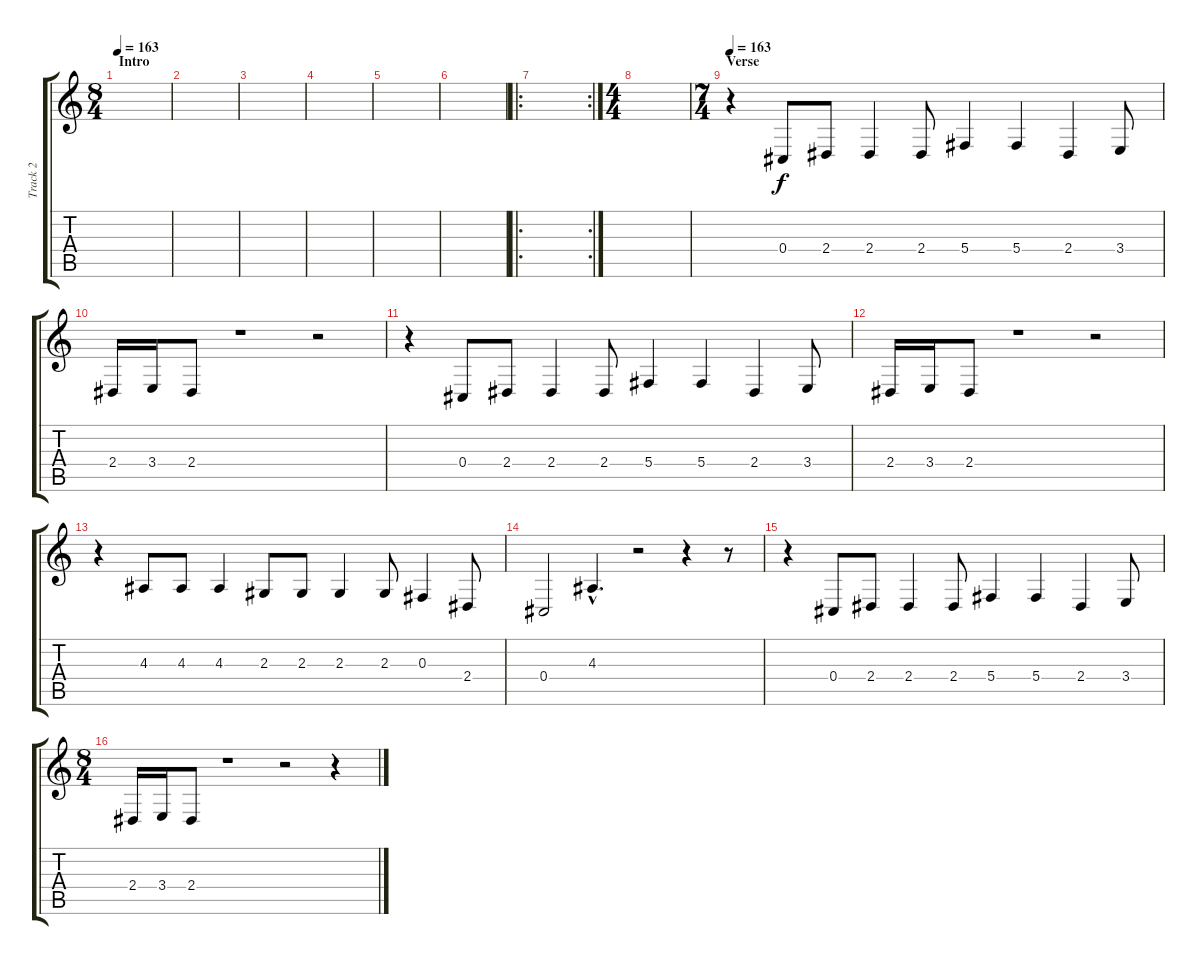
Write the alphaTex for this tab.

\track ("Track 2" "Track 2") {instrument lead2sawtooth}
\staff {score tabs}
\tuning (Eb4 Bb3 Gb3 Db3 Ab2 Eb2) {hide}
\ts (8 4)
\section ("" "Intro")
\tempo 163
\tempo 100
\tempo 163
\clef g2
\ks c
|
|
|
|
|
|
\ro
\rc 2
|
\ts (4 4)
|
\ts (7 4)
\section ("" "Verse")
\tempo 163
r.4 0.4.8 2.4.8 2.4.4 2.4.8 5.4.4 5.4.4 2.4.4 3.4.8 |
2.4.16 3.4.16 2.4.8 r.1 r.2 |
r.4 0.4.8 2.4.8 2.4.4 2.4.8 5.4.4 5.4.4 2.4.4 3.4.8 |
2.4.16 3.4.16 2.4.8 r.1 r.2 |
r.4 4.3.8 4.3.8 4.3.4 2.3.8 2.3.8 2.3.4 2.3.8 0.3.4 2.4.8 |
0.4.2 4.3{hac}.4{d} r.2 r.4 r.8 |
r.4 0.4.8 2.4.8 2.4.4 2.4.8 5.4.4 5.4.4 2.4.4 3.4.8 |
\ts (8 4)
2.4.16 3.4.16 2.4.8 r.1 r.2 r.4
